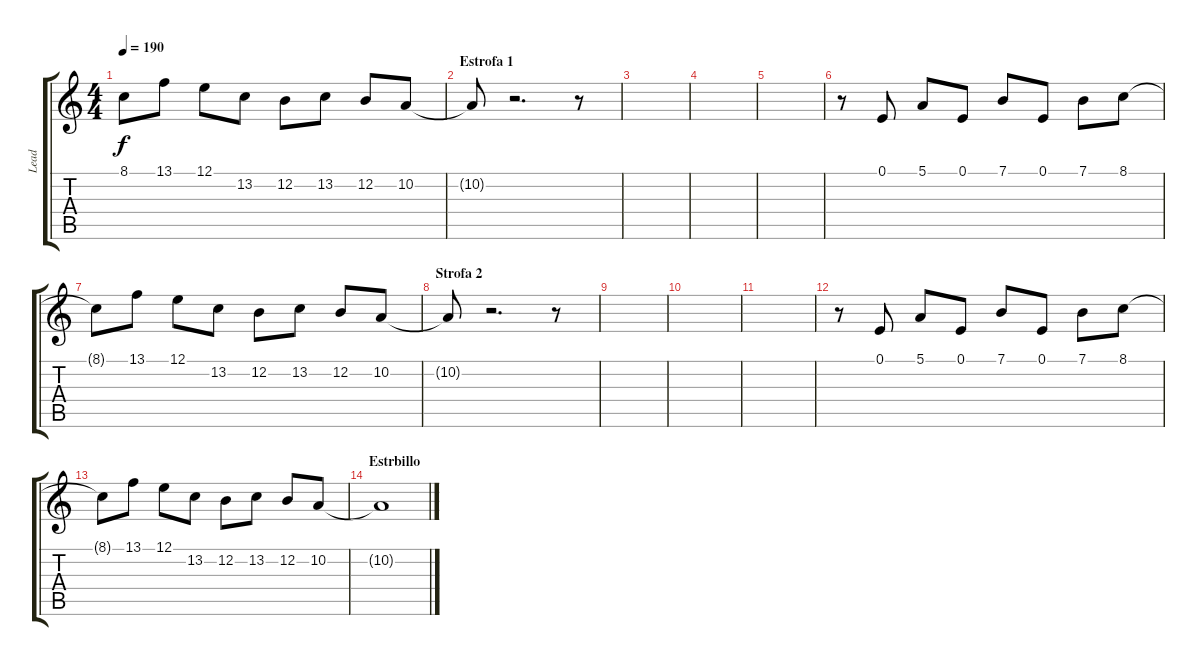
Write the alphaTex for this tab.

\track ("Lead" "Lead") {instrument lead2sawtooth}
\staff {score tabs}
\tuning (E4 B3 G3 D3 A2 E2) {hide}
\ts (4 4)
\tempo 190
\clef g2
\ks c
8.1{t}.8{dy f} 13.1.8 12.1.8 13.2.8 12.2.8 13.2.8 12.2.8 10.2.8 |
\section ("" "Estrofa 1")
10.2{t}.8 r.2{d} r.8 |
|
|
|
r.8 0.1.8 5.1.8 0.1.8 7.1.8 0.1.8 7.1.8 8.1.8 |
8.1{t}.8 13.1.8 12.1.8 13.2.8 12.2.8 13.2.8 12.2.8 10.2.8 |
\section ("" "Strofa 2")
10.2{t}.8 r.2{d} r.8 |
|
|
|
r.8 0.1.8 5.1.8 0.1.8 7.1.8 0.1.8 7.1.8 8.1.8 |
8.1{t}.8 13.1.8 12.1.8 13.2.8 12.2.8 13.2.8 12.2.8 10.2.8 |
\section ("" "Estrbillo")
10.2{t}.1
